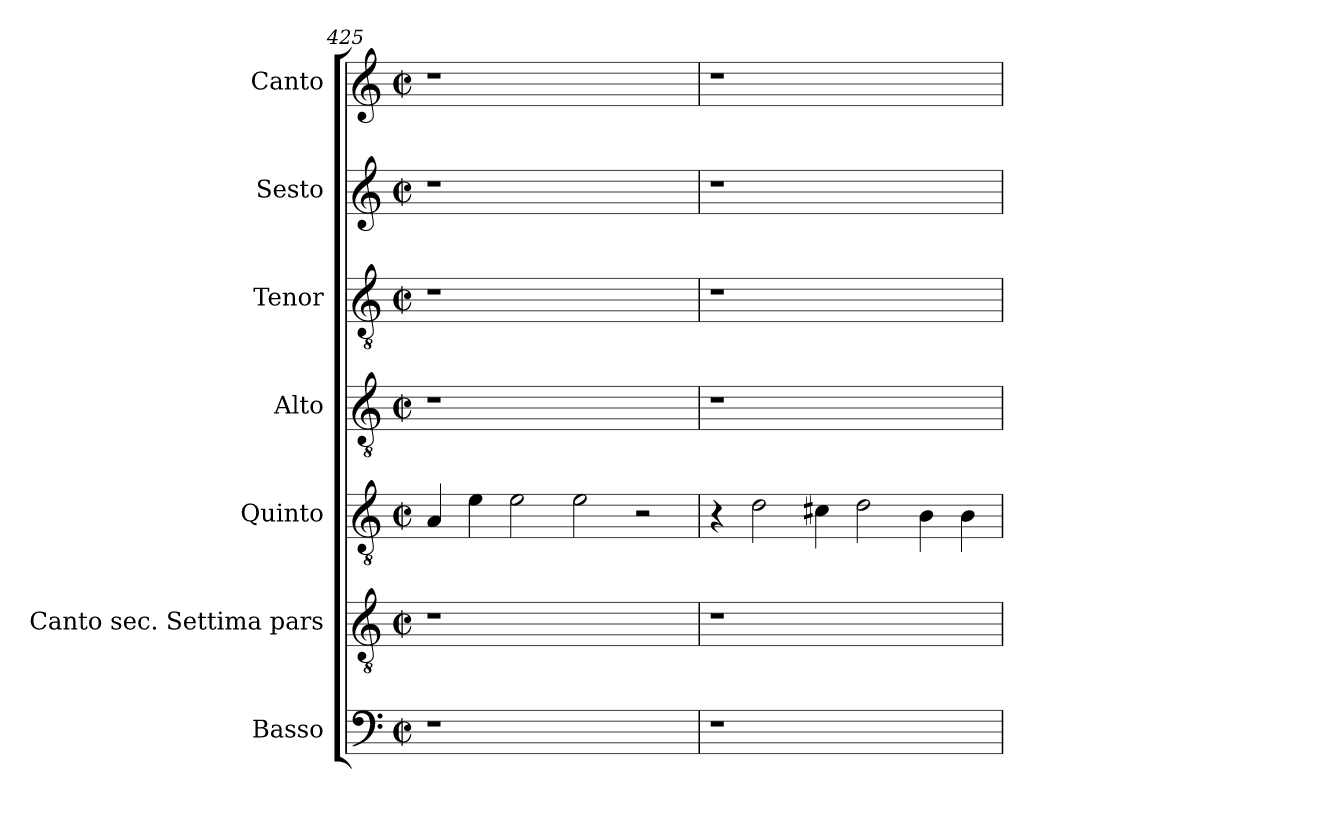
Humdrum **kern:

**kern	**kern	**kern	**kern	**kern	**kern	**kern
*part7	*part6	*part5	*part4	*part3	*part2	*part1
*staff7	*staff6	*staff5	*staff4	*staff3	*staff2	*staff1
*I"Basso	*I"Canto sec. Settima pars	*I"Quinto	*I"Alto	*I"Tenor	*I"Sesto	*I"Canto
*	*	*I'Quinto	*I'Alto	*I'Tenor	*I'Sesto	*I'Canto
*clefF4	*clefGv2	*clefGv2	*clefGv2	*clefGv2	*clefG2	*clefG2
*k[]	*k[]	*k[]	*k[]	*k[]	*k[]	*k[]
*C:	*C:	*C:	*C:	*C:	*C:	*C:
*M2/2	*M2/2	*M2/2	*M2/2	*M2/2	*M2/2	*M2/2
*met(c|)	*met(c|)	*met(c|)	*met(c|)	*met(c|)	*met(c|)	*met(c|)
=425	=425	=425	=425	=425	=425	=425
1r	1r	4A/	1r	1r	1r	1r
.	.	4e\	.	.	.	.
.	.	2e\	.	.	.	.
1ryy	1ryy	2e\	1ryy	1ryy	1ryy	1ryy
.	.	2r	.	.	.	.
=426	=426	=426	=426	=426	=426	=426
1r	1r	4r	1r	1r	1r	1r
.	.	2d\	.	.	.	.
.	.	4c#X\	.	.	.	.
1ryy	1ryy	2d\	1ryy	1ryy	1ryy	1ryy
.	.	4B\	.	.	.	.
.	.	4B\	.	.	.	.
=	=	=	=	=	=	=
*-	*-	*-	*-	*-	*-	*-
